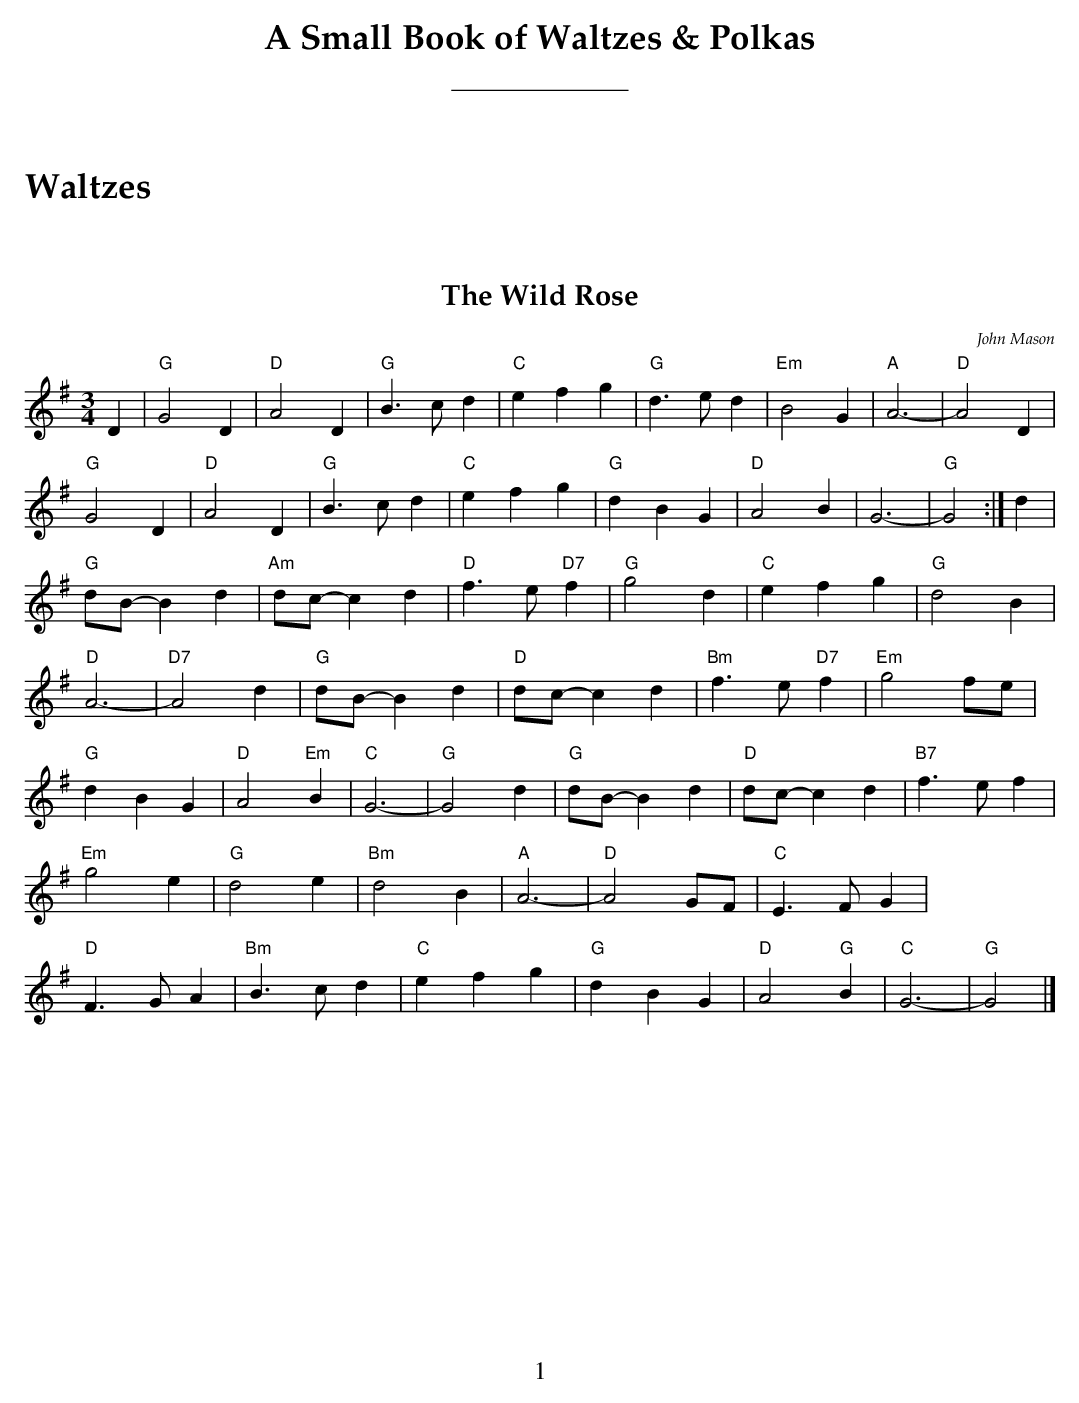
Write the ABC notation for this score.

X:1
T:The Wild Rose
C:John Mason
M:3/4
L:1/4
K:G
D|"G"G2D|"D"A2D|"G"B>cd|"C"efg|"G"d>ed|"Em"B2G|"A"A3-|"D"A2 D|
 "G"G2D|"D"A2D|"G"B>cd|"C"efg|"G"dBG|"D"A2B|G3-|"G"G2:|
d|"G"d/B/-Bd|"Am"d/c/-cd|"D"f>e"D7"f|"G"g2d|"C"efg|"G"d2B|"D"A3-|"D7"A2d|
"G"d/B/-Bd|"D"d/c/-cd|"Bm"f>e"D7"f|"Em"g2f/e/|"G"dBG|"D"A2"Em"B|"C"G3-|"G"G2d|
"G"d/B/-Bd|"D"d/c/-cd|"B7"f>ef|"Em"g2e|"G"d2e|"Bm"d2B|"A"A3-|"D"A2G/F/|
"C"E>FG|"D"F>GA|"Bm"B>cd|"C"efg|"G"dBG|"D"A2"G"B|"C"G3-|"G"G2|]
